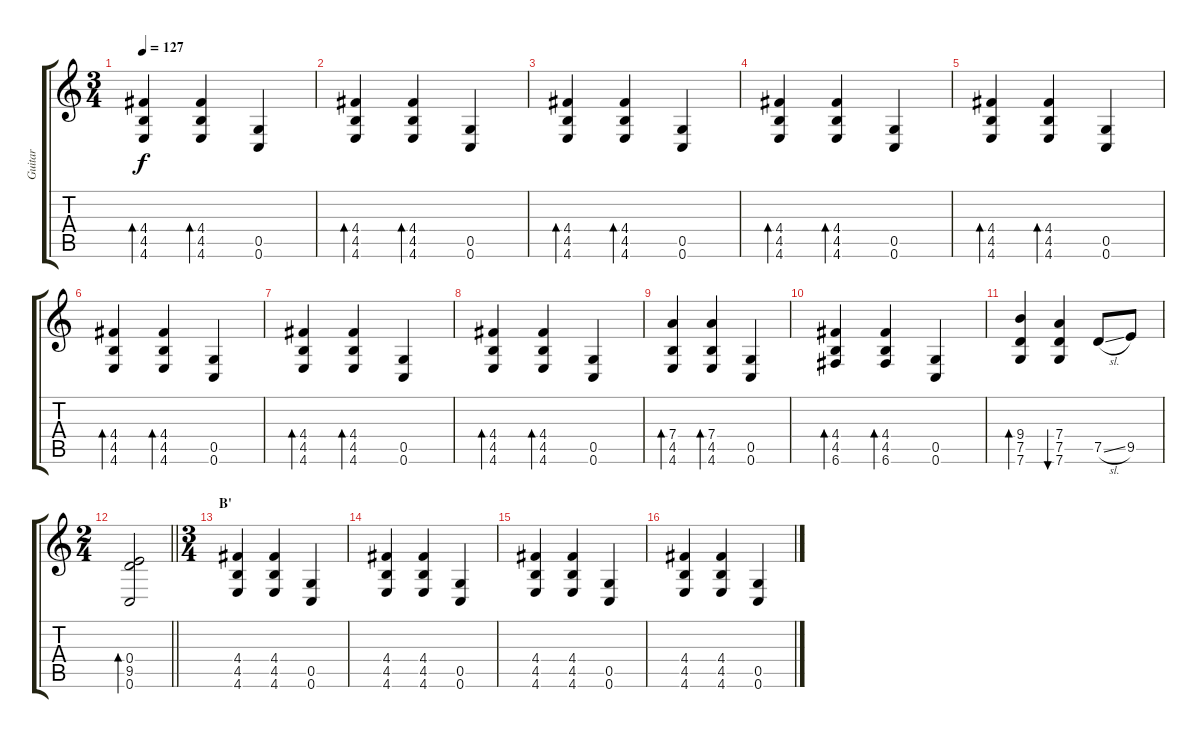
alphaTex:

\track ("Guitar" "Guitar") {solo instrument overdrivenguitar}
\staff {score tabs}
\tuning (G4 E4 A3 D3 G2 C2) {hide}
\ts (3 4)
\tempo 127
\clef g2
\ks c
(4.4 4.5 4.6).4{bd 60 dy f} (4.4 4.5 4.6).4{bd 60} (0.5 0.6).4 |
(4.4 4.5 4.6).4{bd 60} (4.4 4.5 4.6).4{bd 60} (0.5 0.6).4 |
(4.4 4.5 4.6).4{bd 60} (4.4 4.5 4.6).4{bd 60} (0.5 0.6).4 |
(4.4 4.5 4.6).4{bd 60} (4.4 4.5 4.6).4{bd 60} (0.5 0.6).4 |
(4.4 4.5 4.6).4{bd 60} (4.4 4.5 4.6).4{bd 60} (0.5 0.6).4 |
(4.4 4.5 4.6).4{bd 60} (4.4 4.5 4.6).4{bd 60} (0.5 0.6).4 |
(4.4 4.5 4.6).4{bd 60} (4.4 4.5 4.6).4{bd 60} (0.5 0.6).4 |
(4.4 4.5 4.6).4{bd 60} (4.4 4.5 4.6).4{bd 60} (0.5 0.6).4 |
(7.4 4.5 4.6).4{bd 60} (7.4 4.5 4.6).4{bd 60} (0.5 0.6).4 |
(4.4 4.5 6.6).4{bd 60} (4.4 4.5 6.6).4{bd 60} (0.5 0.6).4 |
(9.4 7.5 7.6).4{bd 60} (7.4 7.5 7.6).4{bu 60} 7.5{sl}.8 9.5.8 |
\ts (2 4)
\barLineRight lightlight
(0.4 9.5 0.6).2{bd 60} |
\ts (3 4)
\section ("" "B'")
(4.4 4.5 4.6).4{instrument overdrivenguitar} (4.4 4.5 4.6).4 (0.5 0.6).4 |
(4.4 4.5 4.6).4 (4.4 4.5 4.6).4 (0.5 0.6).4 |
(4.4 4.5 4.6).4 (4.4 4.5 4.6).4 (0.5 0.6).4 |
(4.4 4.5 4.6).4 (4.4 4.5 4.6).4 (0.5 0.6).4
